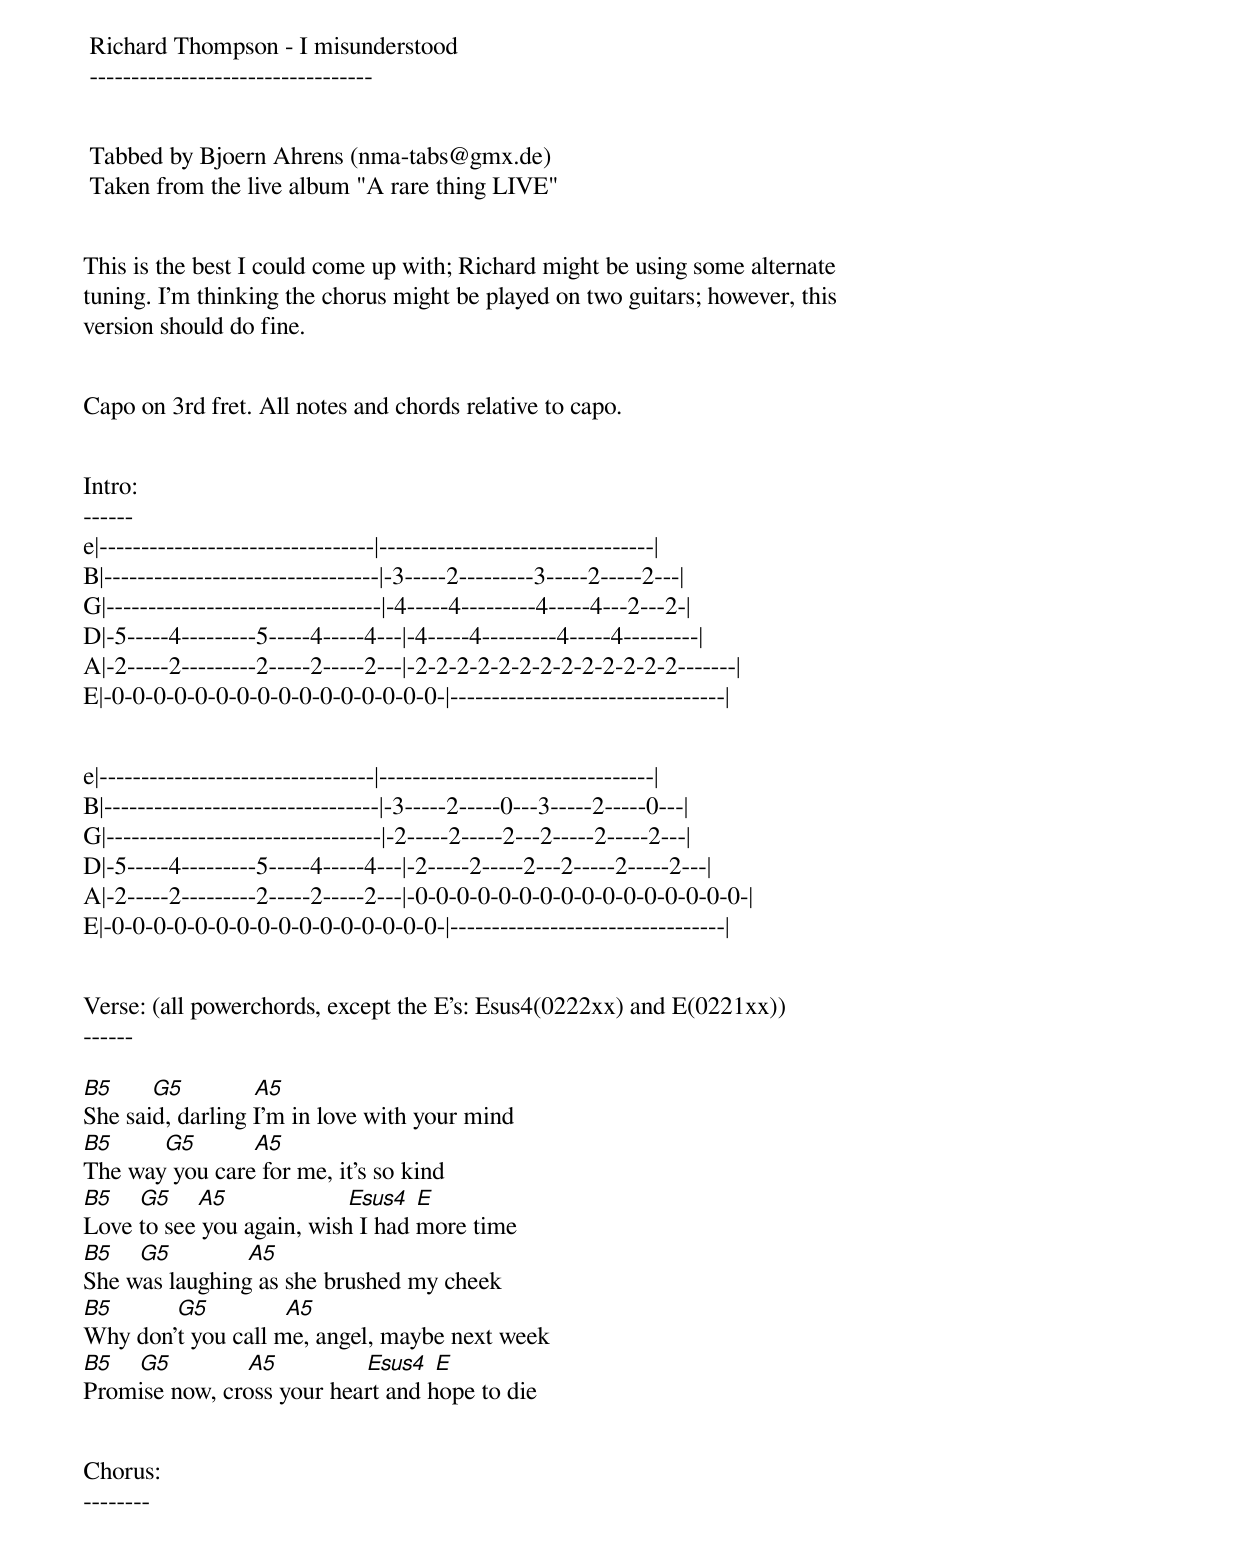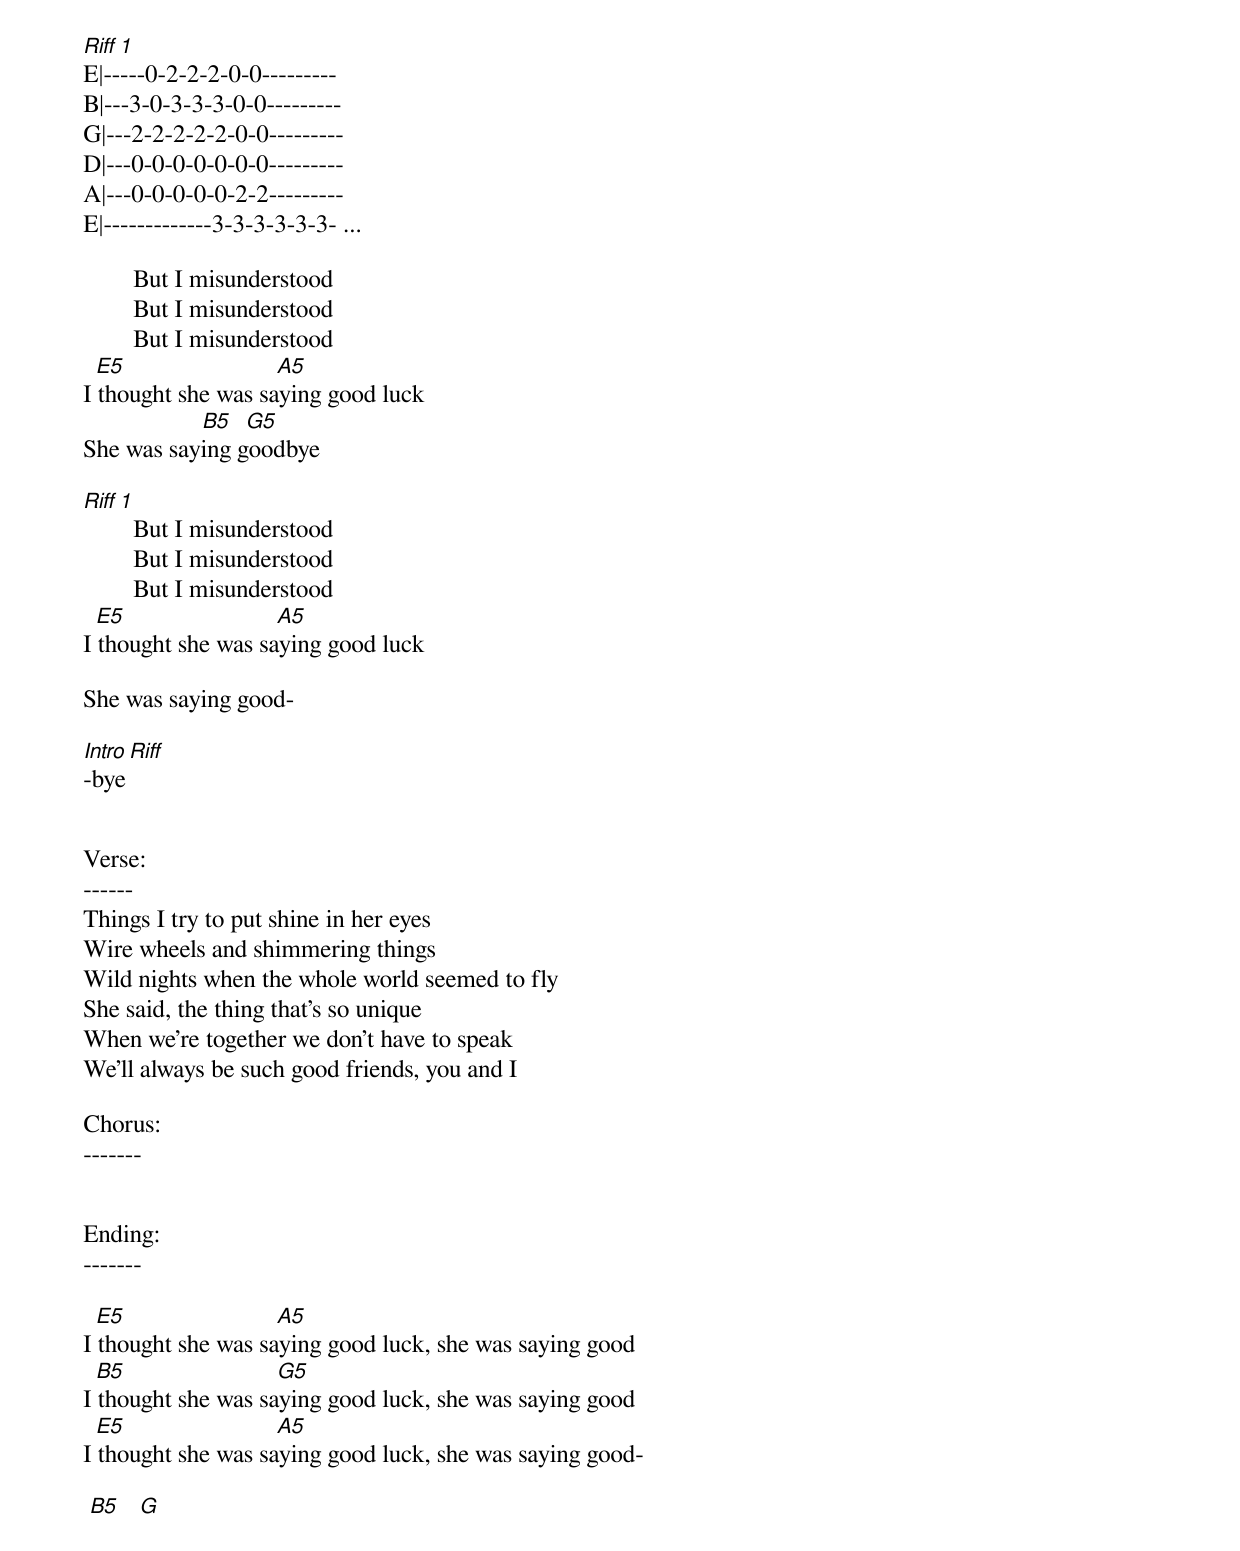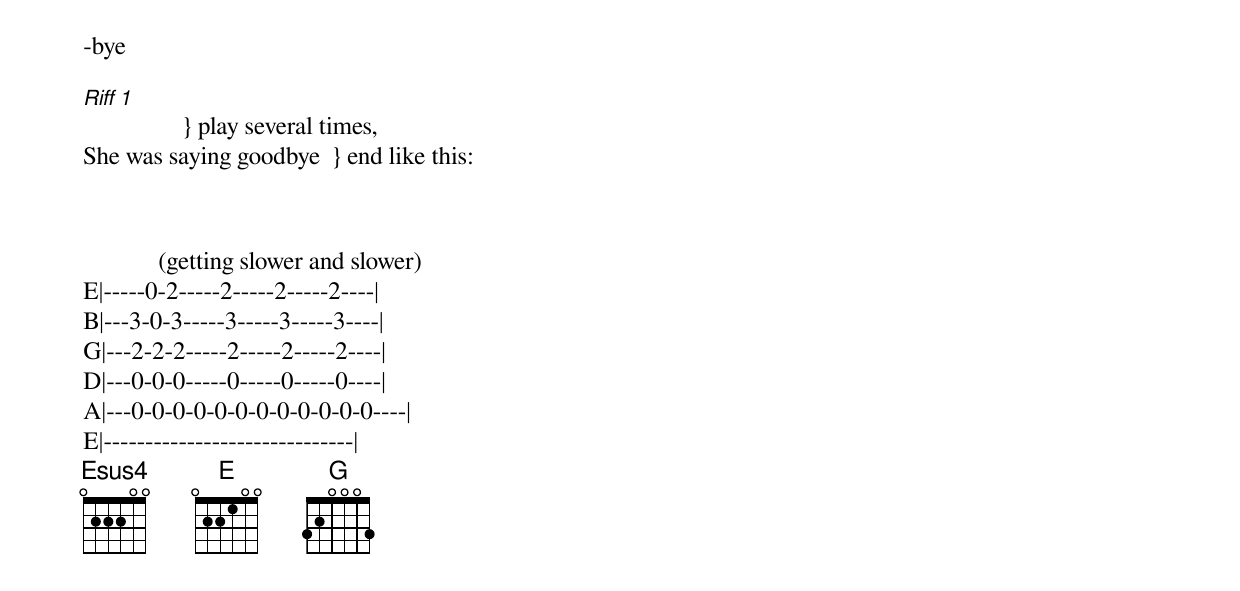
 Richard Thompson - I misunderstood
 ----------------------------------


 Tabbed by Bjoern Ahrens (nma-tabs@gmx.de)
 Taken from the live album "A rare thing LIVE"


This is the best I could come up with; Richard might be using some alternate
tuning. I'm thinking the chorus might be played on two guitars; however, this
version should do fine.


Capo on 3rd fret. All notes and chords relative to capo.


Intro:
------
e|---------------------------------|---------------------------------|
B|---------------------------------|-3-----2---------3-----2-----2---|
G|---------------------------------|-4-----4---------4-----4---2---2-|
D|-5-----4---------5-----4-----4---|-4-----4---------4-----4---------|
A|-2-----2---------2-----2-----2---|-2-2-2-2-2-2-2-2-2-2-2-2-2-------|
E|-0-0-0-0-0-0-0-0-0-0-0-0-0-0-0-0-|---------------------------------|


e|---------------------------------|---------------------------------|
B|---------------------------------|-3-----2-----0---3-----2-----0---|
G|---------------------------------|-2-----2-----2---2-----2-----2---|
D|-5-----4---------5-----4-----4---|-2-----2-----2---2-----2-----2---|
A|-2-----2---------2-----2-----2---|-0-0-0-0-0-0-0-0-0-0-0-0-0-0-0-0-|
E|-0-0-0-0-0-0-0-0-0-0-0-0-0-0-0-0-|---------------------------------|


Verse: (all powerchords, except the E's: Esus4(0222xx) and E(0221xx))
------

[B5]      [G5]           [A5]
She said, darling I'm in love with your mind
[B5]        [G5]         [A5]
The way you care for me, it's so kind
[B5]    [G5]    [A5]                   [Esus4] [E]
Love to see you again, wish I had more time
[B5]    [G5]            [A5]
She was laughing as she brushed my cheek
[B5]          [G5]            [A5]
Why don't you call me, angel, maybe next week
[B5]    [G5]            [A5]              [Esus4] [E]
Promise now, cross your heart and hope to die


Chorus:
--------

[Riff 1]
E|-----0-2-2-2-0-0---------
B|---3-0-3-3-3-0-0---------
G|---2-2-2-2-2-0-0---------
D|---0-0-0-0-0-0-0---------
A|---0-0-0-0-0-2-2---------
E|-------------3-3-3-3-3-3- ...

        But I misunderstood
        But I misunderstood
        But I misunderstood
  [E5]                        [A5]
I thought she was saying good luck
                   [B5]  [G5]
She was saying goodbye

[Riff 1]
        But I misunderstood
        But I misunderstood
        But I misunderstood
  [E5]                        [A5]
I thought she was saying good luck

She was saying good-

[Intro Riff]
-bye


Verse:
------
Things I try to put shine in her eyes
Wire wheels and shimmering things
Wild nights when the whole world seemed to fly
She said, the thing that's so unique
When we're together we don't have to speak
We'll always be such good friends, you and I

Chorus:
-------


Ending:
-------

  [E5]                        [A5]
I thought she was saying good luck, she was saying good
  [B5]                        [G5]
I thought she was saying good luck, she was saying good
  [E5]                        [A5]
I thought she was saying good luck, she was saying good-

 [B5]   [G]
-bye

[Riff 1]                } play several times,
She was saying goodbye  } end like this:



            (getting slower and slower)
E|-----0-2-----2-----2-----2----|
B|---3-0-3-----3-----3-----3----|
G|---2-2-2-----2-----2-----2----|
D|---0-0-0-----0-----0-----0----|
A|---0-0-0-0-0-0-0-0-0-0-0-0----|
E|------------------------------|
